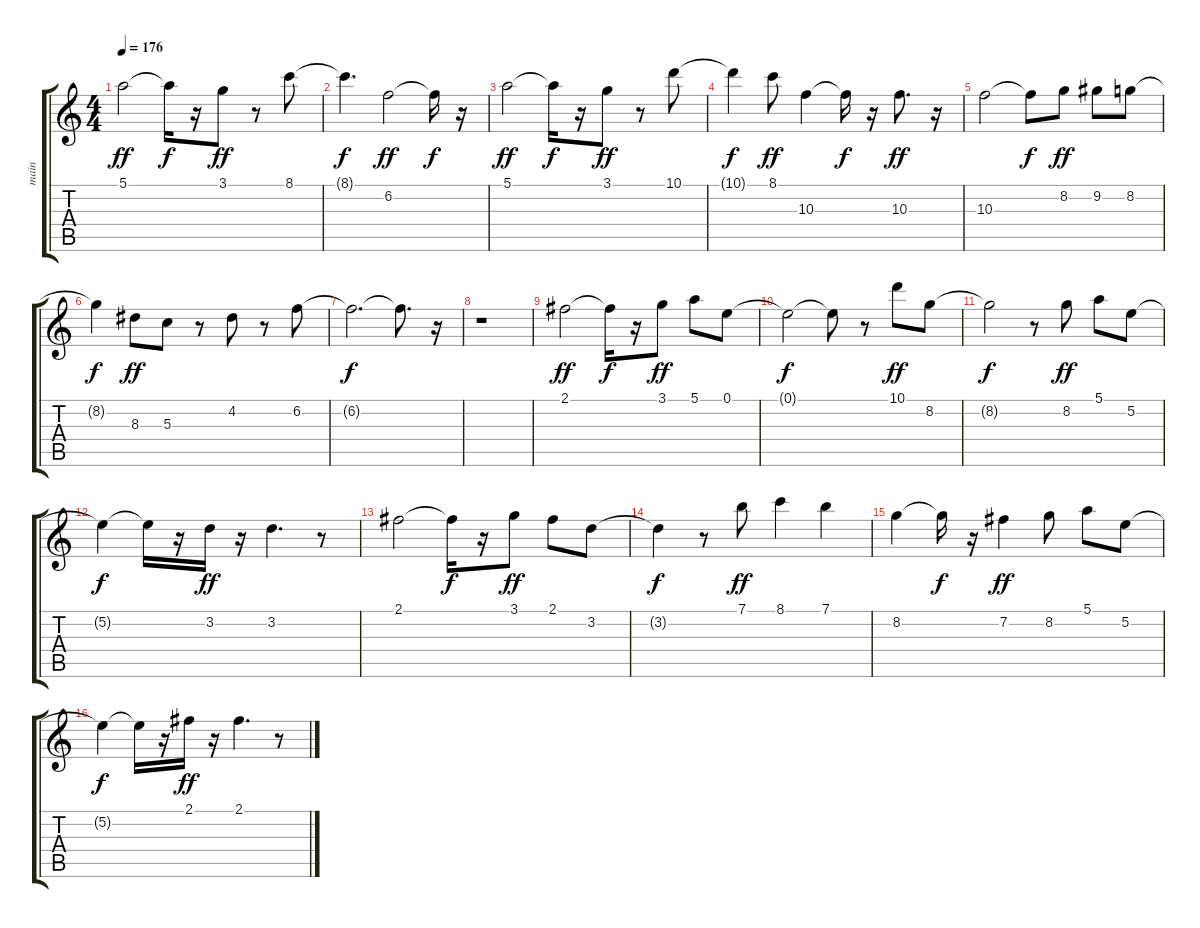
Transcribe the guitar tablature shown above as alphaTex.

\track ("main" "main") {instrument overdrivenguitar}
\staff {score tabs}
\tuning (E4 B3 G3 D3 A2 E2) {hide}
\ts (4 4)
\tempo 176
\clef g2
\ks c
5.1.2{dy ff} 5.1{t}.16{dy f} r.16 3.1.8{dy ff} r.8 8.1.8 |
8.1{t}.4{d dy f} 6.2.2{dy ff} 6.2{t}.16{dy f} r.16 |
5.1.2{dy ff} 5.1{t}.16{dy f} r.16 3.1.8{dy ff} r.8 10.1.8 |
10.1{t}.4{dy f} 8.1.8{dy ff} 10.3.4 10.3{t}.16{dy f} r.16 10.3.8{d dy ff} r.16 |
10.3.2 10.3{t}.8{dy f} 8.2.8{dy ff} 9.2.8 8.2.8 |
8.2{t}.4{dy f} 8.3.8{dy ff} 5.3.8 r.8 4.2.8 r.8 6.2.8 |
6.2{t}.2{d dy f} 6.2{t}.8{d} r.16 |
r.1 |
2.1.2{dy ff} 2.1{t}.16{dy f} r.16 3.1.8{dy ff} 5.1.8 0.1.8 |
0.1{t}.2{dy f} 0.1{t}.8 r.8 10.1.8{dy ff} 8.2.8 |
8.2{t}.2{dy f} r.8 8.2.8{dy ff} 5.1.8 5.2.8 |
5.2{t}.4{dy f} 5.2{t}.16 r.16 3.2.16{dy ff} r.16 3.2.4{d} r.8 |
2.1.2 2.1{t}.16{dy f} r.16 3.1.8{dy ff} 2.1.8 3.2.8 |
3.2{t}.4{dy f} r.8 7.1.8{dy ff} 8.1.4 7.1.4 |
8.2.4 8.2{t}.16{dy f} r.16 7.2.4{dy ff} 8.2.8 5.1.8 5.2.8 |
5.2{t}.4{dy f} 5.2{t}.16 r.16 2.1.16{dy ff} r.16 2.1.4{d} r.8
